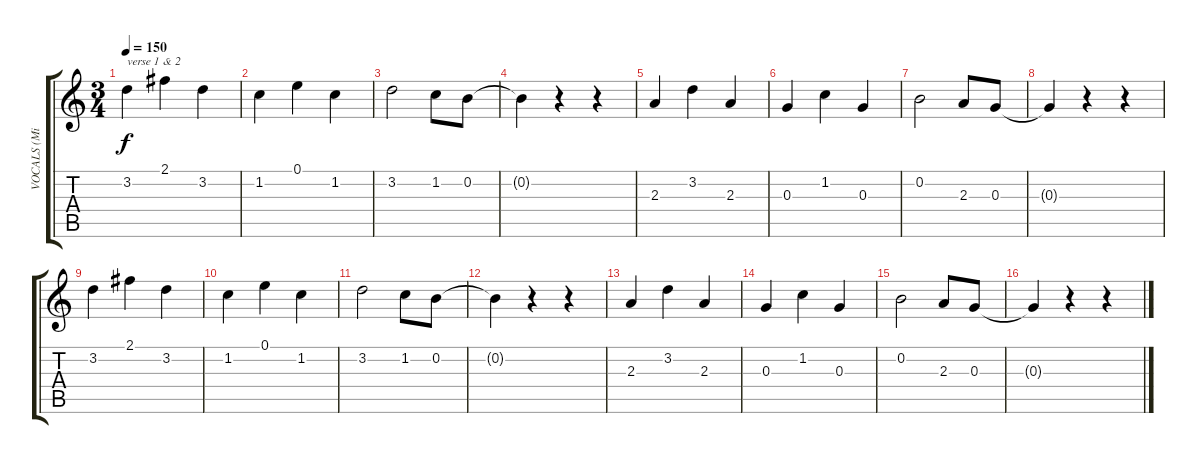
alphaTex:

\track ("VOCALS (Mick Jagger)" "VOCALS (Mi") {instrument acousticguitarnylon}
\staff {score tabs}
\tuning (E4 B3 G3 D3 A2 E2) {hide}
\ts (3 4)
\tempo 150
\clef g2
\ks c
3.2.4{txt "verse 1 & 2" dy f} 2.1.4 3.2.4 |
1.2.4 0.1.4 1.2.4 |
3.2.2 1.2.8 0.2.8 |
0.2{t}.4 r.4 r.4 |
2.3.4 3.2.4 2.3.4 |
0.3.4 1.2.4 0.3.4 |
0.2.2 2.3.8 0.3.8 |
0.3{t}.4 r.4 r.4 |
3.2.4 2.1.4 3.2.4 |
1.2.4 0.1.4 1.2.4 |
3.2.2 1.2.8 0.2.8 |
0.2{t}.4 r.4 r.4 |
2.3.4 3.2.4 2.3.4 |
0.3.4 1.2.4 0.3.4 |
0.2.2 2.3.8 0.3.8 |
0.3{t}.4 r.4 r.4
